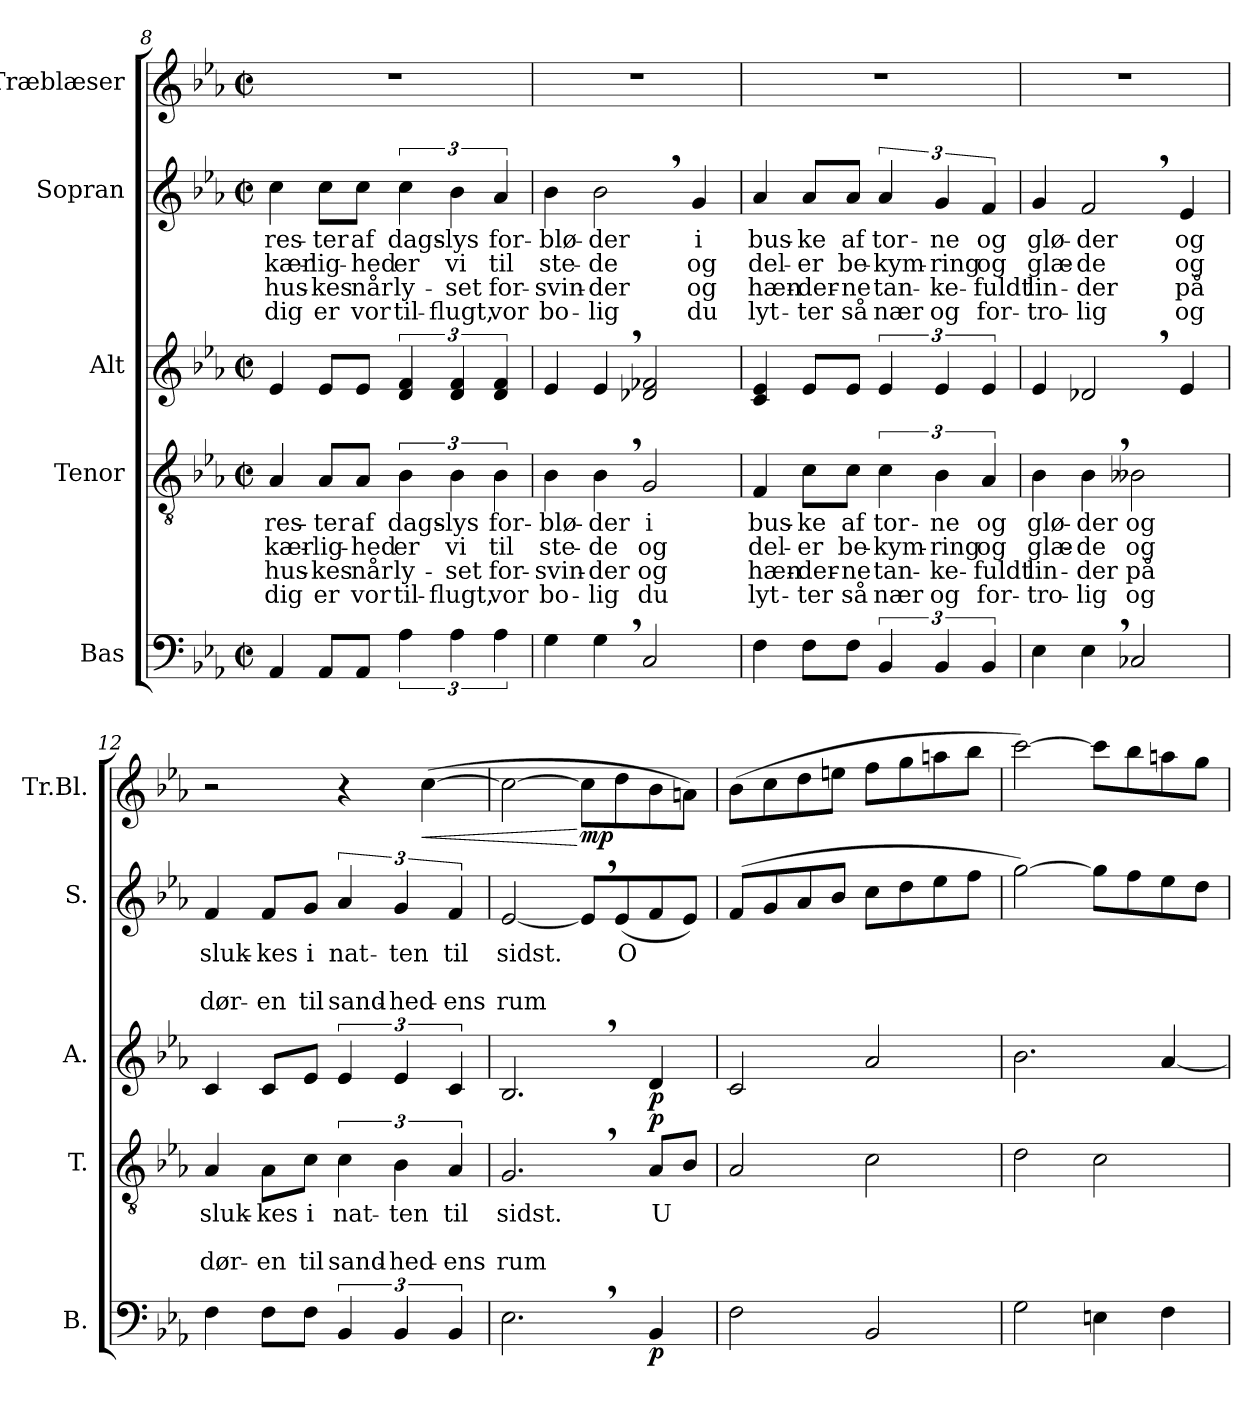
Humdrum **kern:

**kern	**dynam	**kern	**text	**text	**text	**text	**dynam	**kern	**dynam	**kern	**text	**text	**text	**text	**kern	**dynam
*part5	*part5	*part4	*part4	*part4	*part4	*part4	*part4	*part3	*part3	*part2	*part2	*part2	*part2	*part2	*part1	*part1
*staff5	*staff5	*staff4	*staff4	*staff4	*staff4	*staff4	*staff4	*staff3	*staff3	*staff2	*staff2	*staff2	*staff2	*staff2	*staff1	*staff1
*I"Bas	*	*I"Tenor	*	*	*	*	*	*I"Alt	*	*I"Sopran	*	*	*	*	*I"Træblæser	*
*I'B.	*	*I'T.	*	*	*	*	*	*I'A.	*	*I'S.	*	*	*	*	*I'Tr.Bl.	*
*clefF4	*	*clefGv2	*	*	*	*	*	*clefG2	*	*clefG2	*	*	*	*	*clefG2	*
*	*	*	*	*	*	*	*	*	*	*	*	*	*	*	*ITrd1c2	*
*k[b-e-a-]	*	*k[b-e-a-]	*	*	*	*	*	*k[b-e-a-]	*	*k[b-e-a-]	*	*	*	*	*k[b-e-a-d-g-]	*
*M2/2	*	*M2/2	*	*	*	*	*	*M2/2	*	*M2/2	*	*	*	*	*M2/2	*
*met(c|)	*	*met(c|)	*	*	*	*	*	*met(c|)	*	*met(c|)	*	*	*	*	*met(c|)	*
=8	=8	=8	=8	=8	=8	=8	=8	=8	=8	=8	=8	=8	=8	=8	=8	=8
!	!	!	!LO:LY:b	!LO:LY:b	!LO:LY:b	!LO:LY:b	!	!	!	!	!LO:LY:b	!LO:LY:b	!LO:LY:b	!LO:LY:b	!	!
4AA-/	.	4A-/	res-	kær-	hus-	dig	.	4e-/	.	4cc\	res-	kær-	hus-	dig	1r	.
!	!	!	!LO:LY:b	!LO:LY:b	!LO:LY:b	!LO:LY:b	!	!	!	!	!LO:LY:b	!LO:LY:b	!LO:LY:b	!LO:LY:b	!	!
8AA-/L	.	8A-/L	-ter	-lig-	-kes	er	.	8e-/L	.	8cc\L	-ter	-lig-	-kes	er	.	.
!	!	!	!LO:LY:b	!LO:LY:b	!LO:LY:b	!LO:LY:b	!	!	!	!	!LO:LY:b	!LO:LY:b	!LO:LY:b	!LO:LY:b	!	!
8AA-/J	.	8A-/J	af	-hed	når	vor	.	8e-/J	.	8cc\J	af	-hed	når	vor	.	.
!	!	!	!LO:LY:b	!LO:LY:b	!LO:LY:b	!LO:LY:b	!	!	!	!	!LO:LY:b	!LO:LY:b	!LO:LY:b	!LO:LY:b	!	!
6A-\	.	6B-\	dags-	er	ly-	til-	.	6d/ 6f/	.	6cc\	dags-	er	ly-	til-	.	.
!	!	!	!LO:LY:b	!LO:LY:b	!LO:LY:b	!LO:LY:b	!	!	!	!	!LO:LY:b	!LO:LY:b	!LO:LY:b	!LO:LY:b	!	!
6A-\	.	6B-\	-lys	vi	-set	-flugt,	.	6d/ 6f/	.	6b-\	-lys	vi	-set	-flugt,	.	.
!	!	!	!LO:LY:b	!LO:LY:b	!LO:LY:b	!LO:LY:b	!	!	!	!	!LO:LY:b	!LO:LY:b	!LO:LY:b	!LO:LY:b	!	!
6A-\	.	6B-\	for-	til	for-	vor	.	6d/ 6f/	.	6a-/	for-	til	for-	vor	.	.
=9	=9	=9	=9	=9	=9	=9	=9	=9	=9	=9	=9	=9	=9	=9	=9	=9
!	!	!	!LO:LY:b	!LO:LY:b	!LO:LY:b	!LO:LY:b	!	!	!	!	!LO:LY:b	!LO:LY:b	!LO:LY:b	!LO:LY:b	!	!
4G\	.	4B-\	-blø-	ste-	-svin-	bo-	.	4e-/	.	4b-\	-blø-	ste-	-svin-	bo-	1r	.
!	!	!	!LO:LY:b	!LO:LY:b	!LO:LY:b	!LO:LY:b	!	!	!	!	!LO:LY:b	!LO:LY:b	!LO:LY:b	!LO:LY:b	!	!
4G,\	.	4B-,\	-der	-de	-der	-lig	.	4e-,/	.	2b-,\	-der	-de	-der	-lig	.	.
!	!	!	!LO:LY:b	!LO:LY:b	!LO:LY:b	!LO:LY:b	!	!	!	!	!	!	!	!	!	!
2C/	.	2G/	i	og	og	du	.	2d-X/ 2f-X/	.	.	.	.	.	.	.	.
!	!	!	!	!	!	!	!	!	!	!	!LO:LY:b	!LO:LY:b	!LO:LY:b	!LO:LY:b	!	!
.	.	.	.	.	.	.	.	.	.	4g/	i	og	og	du	.	.
!!LO:PB:g=z
=10	=10	=10	=10	=10	=10	=10	=10	=10	=10	=10	=10	=10	=10	=10	=10	=10
!	!	!	!LO:LY:b	!LO:LY:b	!LO:LY:b	!LO:LY:b	!	!	!	!	!LO:LY:b	!LO:LY:b	!LO:LY:b	!LO:LY:b	!	!
4F\	.	4F/	bus-	del-	hæn-	lyt-	.	4c/ 4e-/	.	4a-/	bus-	del-	hæn-	lyt-	1r	.
!	!	!	!LO:LY:b	!LO:LY:b	!LO:LY:b	!LO:LY:b	!	!	!	!	!LO:LY:b	!LO:LY:b	!LO:LY:b	!LO:LY:b	!	!
8F\L	.	8c\L	-ke	-er	-der-	-ter	.	8e-/L	.	8a-/L	-ke	-er	-der-	-ter	.	.
!	!	!	!LO:LY:b	!LO:LY:b	!LO:LY:b	!LO:LY:b	!	!	!	!	!LO:LY:b	!LO:LY:b	!LO:LY:b	!LO:LY:b	!	!
8F\J	.	8c\J	af	be-	-ne	så	.	8e-/J	.	8a-/J	af	be-	-ne	så	.	.
!	!	!	!LO:LY:b	!LO:LY:b	!LO:LY:b	!LO:LY:b	!	!	!	!	!LO:LY:b	!LO:LY:b	!LO:LY:b	!LO:LY:b	!	!
6BB-/	.	6c\	tor-	-kym-	tan-	nær	.	6e-/	.	6a-/	tor-	-kym-	tan-	nær	.	.
!	!	!	!LO:LY:b	!LO:LY:b	!LO:LY:b	!LO:LY:b	!	!	!	!	!LO:LY:b	!LO:LY:b	!LO:LY:b	!LO:LY:b	!	!
6BB-/	.	6B-\	-ne	-ring	-ke-	og	.	6e-/	.	6g/	-ne	-ring	-ke-	og	.	.
!	!	!	!LO:LY:b	!LO:LY:b	!LO:LY:b	!LO:LY:b	!	!	!	!	!LO:LY:b	!LO:LY:b	!LO:LY:b	!LO:LY:b	!	!
6BB-/	.	6A-/	og	og	-fuldt	for-	.	6e-/	.	6f/	og	og	-fuldt	for-	.	.
=11	=11	=11	=11	=11	=11	=11	=11	=11	=11	=11	=11	=11	=11	=11	=11	=11
!	!	!	!LO:LY:b	!LO:LY:b	!LO:LY:b	!LO:LY:b	!	!	!	!	!LO:LY:b	!LO:LY:b	!LO:LY:b	!LO:LY:b	!	!
4E-\	.	4B-\	glø-	glæ-	lin-	-tro-	.	4e-/	.	4g/	glø-	glæ-	lin-	-tro-	1r	.
!	!	!	!LO:LY:b	!LO:LY:b	!LO:LY:b	!LO:LY:b	!	!	!	!	!LO:LY:b	!LO:LY:b	!LO:LY:b	!LO:LY:b	!	!
4E-,\	.	4B-,\	-der	-de	-der	-lig	.	2d-X,/	.	2f,/	-der	-de	-der	-lig	.	.
!	!	!	!LO:LY:b	!LO:LY:b	!LO:LY:b	!LO:LY:b	!	!	!	!	!	!	!	!	!	!
2C-X/	.	2B--X\	og	og	på	og	.	.	.	.	.	.	.	.	.	.
!	!	!	!	!	!	!	!	!	!	!	!LO:LY:b	!LO:LY:b	!LO:LY:b	!LO:LY:b	!	!
.	.	.	.	.	.	.	.	4e-/	.	4e-/	og	og	på	og	.	.
=12	=12	=12	=12	=12	=12	=12	=12	=12	=12	=12	=12	=12	=12	=12	=12	=12
!	!	!	!LO:LY:b	!	!LO:LY:b	!	!	!	!	!	!LO:LY:b	!	!LO:LY:b	!	!	!
4F\	.	4A-/	sluk-	.	dør-	.	.	4c/	.	4f/	sluk-	.	dør-	.	2r	.
!	!	!	!LO:LY:b	!	!LO:LY:b	!	!	!	!	!	!LO:LY:b	!	!LO:LY:b	!	!	!
8F\L	.	8A-\L	-kes	.	-en	.	.	8c/L	.	8f/L	-kes	.	-en	.	.	.
!	!	!	!LO:LY:b	!	!LO:LY:b	!	!	!	!	!	!LO:LY:b	!	!LO:LY:b	!	!	!
8F\J	.	8c\J	i	.	til	.	.	8e-/J	.	8g/J	i	.	til	.	.	.
!	!	!	!LO:LY:b	!	!LO:LY:b	!	!	!	!	!	!LO:LY:b	!	!LO:LY:b	!	!	!
6BB-/	.	6c\	nat-	.	sand-	.	.	6e-/	.	6a-/	nat-	.	sand-	.	4r	.
!	!	!	!LO:LY:b	!	!LO:LY:b	!	!	!	!	!	!LO:LY:b	!	!LO:LY:b	!	!	!
6BB-/	.	6B-\	-ten	.	-hed-	.	.	6e-/	.	6g/	-ten	.	-hed-	.	.	.
!	!	!	!	!	!	!	!	!	!	!	!	!	!	!	!	!LO:HP:b
.	.	.	.	.	.	.	.	.	.	.	.	.	.	.	(>[4b-!\	<
!	!	!	!LO:LY:b	!	!LO:LY:b	!	!	!	!	!	!LO:LY:b	!	!LO:LY:b	!	!	!
6BB-/	.	6A-/	til	.	-ens	.	.	6c/	.	6f/	til	.	-ens	.	.	.
=13	=13	=13	=13	=13	=13	=13	=13	=13	=13	=13	=13	=13	=13	=13	=13	=13
!	!	!	!LO:LY:b	!	!LO:LY:b	!	!	!	!	!	!LO:LY:b	!	!LO:LY:b	!	!	!
2.E-,\	.	2.G,/	sidst.	.	rum	.	.	2.B-,/	.	[2e-/	sidst.	.	rum	.	2b-!\_	.
!	!	!	!	!	!	!	!	!	!	!	!	!	!	!	!	!LO:DY:n=1:b
.	.	.	.	.	.	.	.	.	.	8e-,/L]	.	.	.	.	8b-!\L]	[ mp
!	!	!	!	!	!	!	!	!	!	!	!LO:LY:b	!	!	!	!	!
.	.	.	.	.	.	.	.	.	.	(<8e-/	O	.	.	.	8cc!\	.
!	!LO:DY:b	!	!LO:LY:b	!	!	!	!LO:DY:b	!	!LO:DY:b	!	!	!	!	!	!	!
4BB-/	p	8A-/L	U	.	.	.	p	4d/	p	8f/	.	.	.	.	8a-!\	.
.	.	8B-/J	.	.	.	.	.	.	.	8e-/J)	.	.	.	.	8gn!\J)	.
=14	=14	=14	=14	=14	=14	=14	=14	=14	=14	=14	=14	=14	=14	=14	=14	=14
2F\	.	2A-/	.	.	.	.	.	2c/	.	(>8f/L	.	.	.	.	(>8a-!\L	.
.	.	.	.	.	.	.	.	.	.	8g/	.	.	.	.	8b-!\	.
.	.	.	.	.	.	.	.	.	.	8a-/	.	.	.	.	8cc!\	.
.	.	.	.	.	.	.	.	.	.	8b-/J	.	.	.	.	8ddn!\J	.
2BB-/	.	2c\	.	.	.	.	.	2a-/	.	8cc\L	.	.	.	.	8ee-!\L	.
.	.	.	.	.	.	.	.	.	.	8dd\	.	.	.	.	8ff!\	.
.	.	.	.	.	.	.	.	.	.	8ee-\	.	.	.	.	8ggn!\	.
.	.	.	.	.	.	.	.	.	.	8ff\J	.	.	.	.	8aa-!\J	.
!!LO:LB:g=z
=15	=15	=15	=15	=15	=15	=15	=15	=15	=15	=15	=15	=15	=15	=15	=15	=15
2G\	.	2d\	.	.	.	.	.	2.b-\	.	[2gg\)	.	.	.	.	[2bb-!\)	.
4En\	.	2c\	.	.	.	.	.	.	.	8gg\L]	.	.	.	.	8bb-!\L]	.
.	.	.	.	.	.	.	.	.	.	8ff\	.	.	.	.	8aa-!\	.
4F\	.	.	.	.	.	.	.	[4a-/	.	8ee-\	.	.	.	.	8ggn!\	.
.	.	.	.	.	.	.	.	.	.	8dd\J	.	.	.	.	8ff!\J	.
=	=	=	=	=	=	=	=	=	=	=	=	=	=	=	=	=
*-	*-	*-	*-	*-	*-	*-	*-	*-	*-	*-	*-	*-	*-	*-	*-	*-
